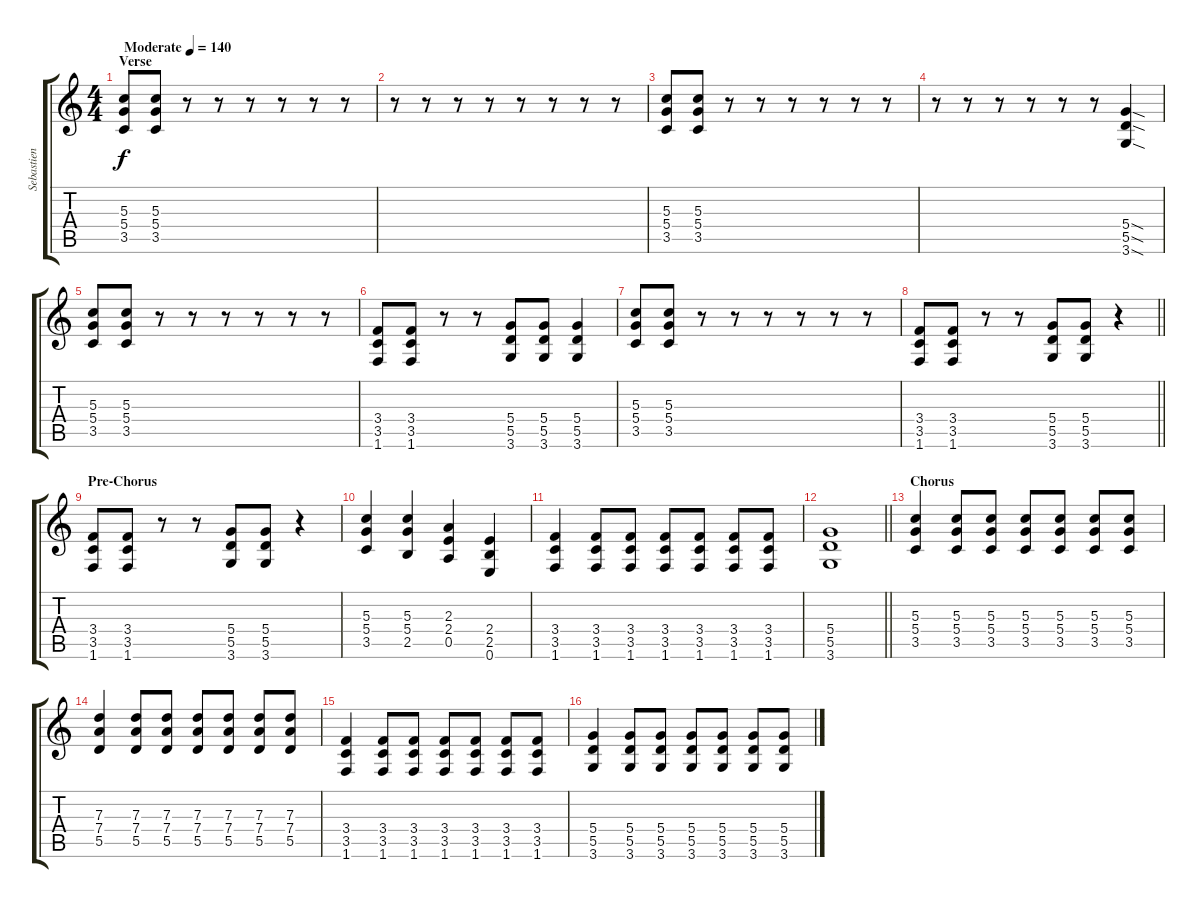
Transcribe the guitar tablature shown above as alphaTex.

\track ("Sebastien Lefebvre" "Sebastien ") {instrument distortionguitar}
\staff {score tabs}
\tuning (E4 B3 G3 D3 A2 E2) {hide}
\ts (4 4)
\section ("" "Verse")
\tempo (140 "Moderate")
\clef g2
\ks c
(5.3 5.4 3.5).8{dy f instrument distortionguitar} (5.3 5.4 3.5).8 r.8 r.8 r.8 r.8 r.8 r.8 |
r.8 r.8 r.8 r.8 r.8 r.8 r.8 r.8 |
(5.3 5.4 3.5).8 (5.3 5.4 3.5).8 r.8 r.8 r.8 r.8 r.8 r.8 |
r.8 r.8 r.8 r.8 r.8 r.8 (5.4{sod} 5.5{sod} 3.6{sod}).4 |
(5.3 5.4 3.5).8 (5.3 5.4 3.5).8 r.8 r.8 r.8 r.8 r.8 r.8 |
(3.4 3.5 1.6).8 (3.4 3.5 1.6).8 r.8 r.8 (5.4 5.5 3.6).8 (5.4 5.5 3.6).8 (5.4 5.5 3.6).4 |
(5.3 5.4 3.5).8 (5.3 5.4 3.5).8 r.8 r.8 r.8 r.8 r.8 r.8 |
\barLineRight lightlight
(3.4 3.5 1.6).8 (3.4 3.5 1.6).8 r.8 r.8 (5.4 5.5 3.6).8 (5.4 5.5 3.6).8 r.4 |
\section ("" "Pre-Chorus")
(3.4 3.5 1.6).8 (3.4 3.5 1.6).8 r.8 r.8 (5.4 5.5 3.6).8 (5.4 5.5 3.6).8 r.4 |
(5.3 5.4 3.5).4 (5.3 5.4 2.5).4 (2.3 2.4 0.5).4 (2.4 2.5 0.6).4 |
(3.4 3.5 1.6).4 (3.4 3.5 1.6).8 (3.4 3.5 1.6).8 (3.4 3.5 1.6).8 (3.4 3.5 1.6).8 (3.4 3.5 1.6).8 (3.4 3.5 1.6).8 |
\barLineRight lightlight
(5.4 5.5 3.6).1 |
\section ("" "Chorus")
(5.3 5.4 3.5).4 (5.3 5.4 3.5).8 (5.3 5.4 3.5).8 (5.3 5.4 3.5).8 (5.3 5.4 3.5).8 (5.3 5.4 3.5).8 (5.3 5.4 3.5).8 |
(7.3 7.4 5.5).4 (7.3 7.4 5.5).8 (7.3 7.4 5.5).8 (7.3 7.4 5.5).8 (7.3 7.4 5.5).8 (7.3 7.4 5.5).8 (7.3 7.4 5.5).8 |
(3.4 3.5 1.6).4 (3.4 3.5 1.6).8 (3.4 3.5 1.6).8 (3.4 3.5 1.6).8 (3.4 3.5 1.6).8 (3.4 3.5 1.6).8 (3.4 3.5 1.6).8 |
(5.4 5.5 3.6).4 (5.4 5.5 3.6).8 (5.4 5.5 3.6).8 (5.4 5.5 3.6).8 (5.4 5.5 3.6).8 (5.4 5.5 3.6).8 (5.4 5.5 3.6).8
